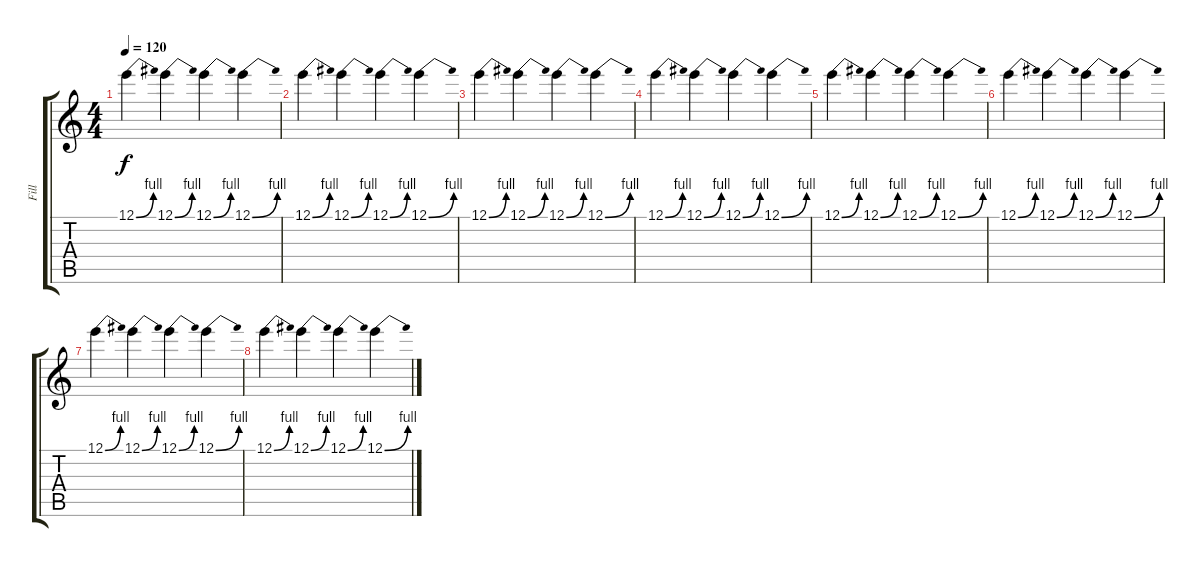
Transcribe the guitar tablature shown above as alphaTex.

\track ("Fill" "Fill") {instrument overdrivenguitar}
\staff {score tabs}
\tuning (E4 B3 G3 D3 A2 E2) {hide}
\ts (4 4)
\tempo 120
\clef g2
\ks c
12.1{be (bend 0 0 60 4)}.4{dy f} 12.1{be (bend 0 0 60 4)}.4 12.1{be (bend 0 0 60 4)}.4 12.1{be (bend 0 0 60 4)}.4 |
12.1{be (bend 0 0 60 4)}.4 12.1{be (bend 0 0 60 4)}.4 12.1{be (bend 0 0 60 4)}.4 12.1{be (bend 0 0 60 4)}.4 |
12.1{be (bend 0 0 60 4)}.4 12.1{be (bend 0 0 60 4)}.4 12.1{be (bend 0 0 60 4)}.4 12.1{be (bend 0 0 60 4)}.4 |
12.1{be (bend 0 0 60 4)}.4 12.1{be (bend 0 0 60 4)}.4 12.1{be (bend 0 0 60 4)}.4 12.1{be (bend 0 0 60 4)}.4 |
12.1{be (bend 0 0 60 4)}.4 12.1{be (bend 0 0 60 4)}.4 12.1{be (bend 0 0 60 4)}.4 12.1{be (bend 0 0 60 4)}.4 |
12.1{be (bend 0 0 60 4)}.4 12.1{be (bend 0 0 60 4)}.4 12.1{be (bend 0 0 60 4)}.4 12.1{be (bend 0 0 60 4)}.4 |
12.1{be (bend 0 0 60 4)}.4 12.1{be (bend 0 0 60 4)}.4 12.1{be (bend 0 0 60 4)}.4 12.1{be (bend 0 0 60 4)}.4 |
12.1{be (bend 0 0 60 4)}.4 12.1{be (bend 0 0 60 4)}.4 12.1{be (bend 0 0 60 4)}.4 12.1{be (bend 0 0 60 4)}.4
